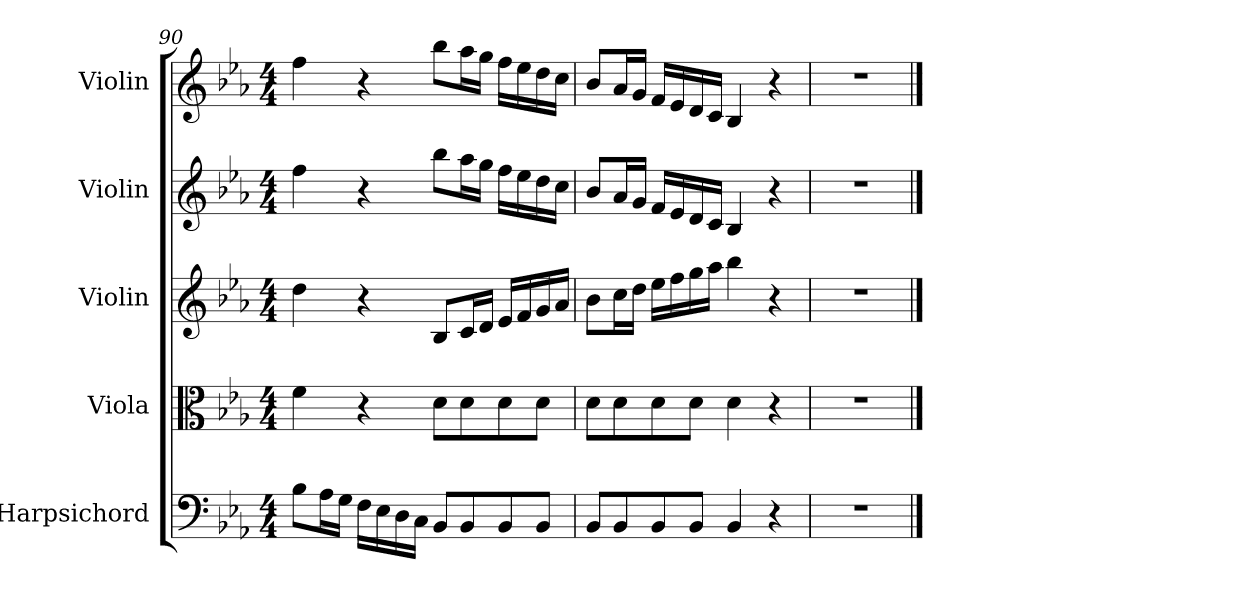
**kern	**kern	**kern	**kern	**kern
*part5	*part4	*part3	*part2	*part1
*staff5	*staff4	*staff3	*staff2	*staff1
*I"Harpsichord	*I"Viola	*I"Violin	*I"Violin	*I"Violin
*I'Hpschd	*I'Vla	*I'Vln	*I'Vln	*I'Vln
*clefF4	*clefC3	*clefG2	*clefG2	*clefG2
*k[b-e-a-]	*k[b-e-a-]	*k[b-e-a-]	*k[b-e-a-]	*k[b-e-a-]
*M4/4	*M4/4	*M4/4	*M4/4	*M4/4
=90	=90	=90	=90	=90
8B-\L	4f\	4dd\	4ff\	4ff\
16A-\L	.	.	.	.
16G\JJ	.	.	.	.
16F\LL	4r	4r	4r	4r
16E-\	.	.	.	.
16D\	.	.	.	.
16C\JJ	.	.	.	.
8BB-/L	8d\L	8B-/L	8bb-\L	8bb-\L
8BB-/	8d\	16c/L	16aa-\L	16aa-\L
.	.	16d/JJ	16gg\JJ	16gg\JJ
8BB-/	8d\	16e-/LL	16ff\LL	16ff\LL
.	.	16f/	16ee-\	16ee-\
8BB-/J	8d\J	16g/	16dd\	16dd\
.	.	16a-/JJ	16cc\JJ	16cc\JJ
=91	=91	=91	=91	=91
8BB-/L	8d\L	8b-\L	8b-/L	8b-/L
8BB-/	8d\	16cc\L	16a-/L	16a-/L
.	.	16dd\JJ	16g/JJ	16g/JJ
8BB-/	8d\	16ee-\LL	16f/LL	16f/LL
.	.	16ff\	16e-/	16e-/
8BB-/J	8d\J	16gg\	16d/	16d/
.	.	16aa-\JJ	16c/JJ	16c/JJ
4BB-/	4d\	4bb-\	4B-/	4B-/
4r	4r	4r	4r	4r
=92	=92	=92	=92	=92
1r	1r	1r	1r	1r
==	==	==	==	==
*-	*-	*-	*-	*-
